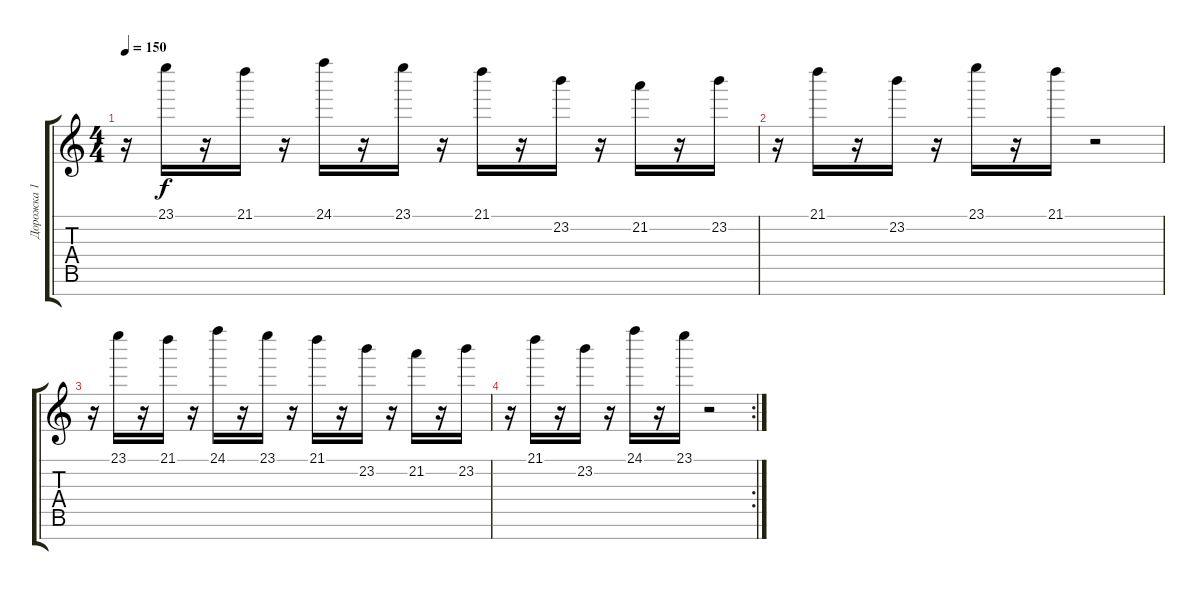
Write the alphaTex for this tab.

\track ("Дорожка 1" "Дорожка 1") {solo instrument electricguitarjazz}
\staff {score tabs}
\tuning (F4 C4 Ab3 Eb3 Bb2 F2 C2) {hide}
\ts (4 4)
\tempo 150
\clef g2
\ks c
r.16{dy f} 23.1.16 r.16 21.1.16 r.16 24.1.16 r.16 23.1.16 r.16 21.1.16 r.16 23.2.16 r.16 21.2.16 r.16 23.2.16 |
r.16 21.1.16 r.16 23.2.16 r.16 23.1.16 r.16 21.1.16 r.2 |
r.16 23.1.16 r.16 21.1.16 r.16 24.1.16 r.16 23.1.16 r.16 21.1.16 r.16 23.2.16 r.16 21.2.16 r.16 23.2.16 |
\rc 2
r.16 21.1.16 r.16 23.2.16 r.16 24.1.16 r.16 23.1.16 r.2
